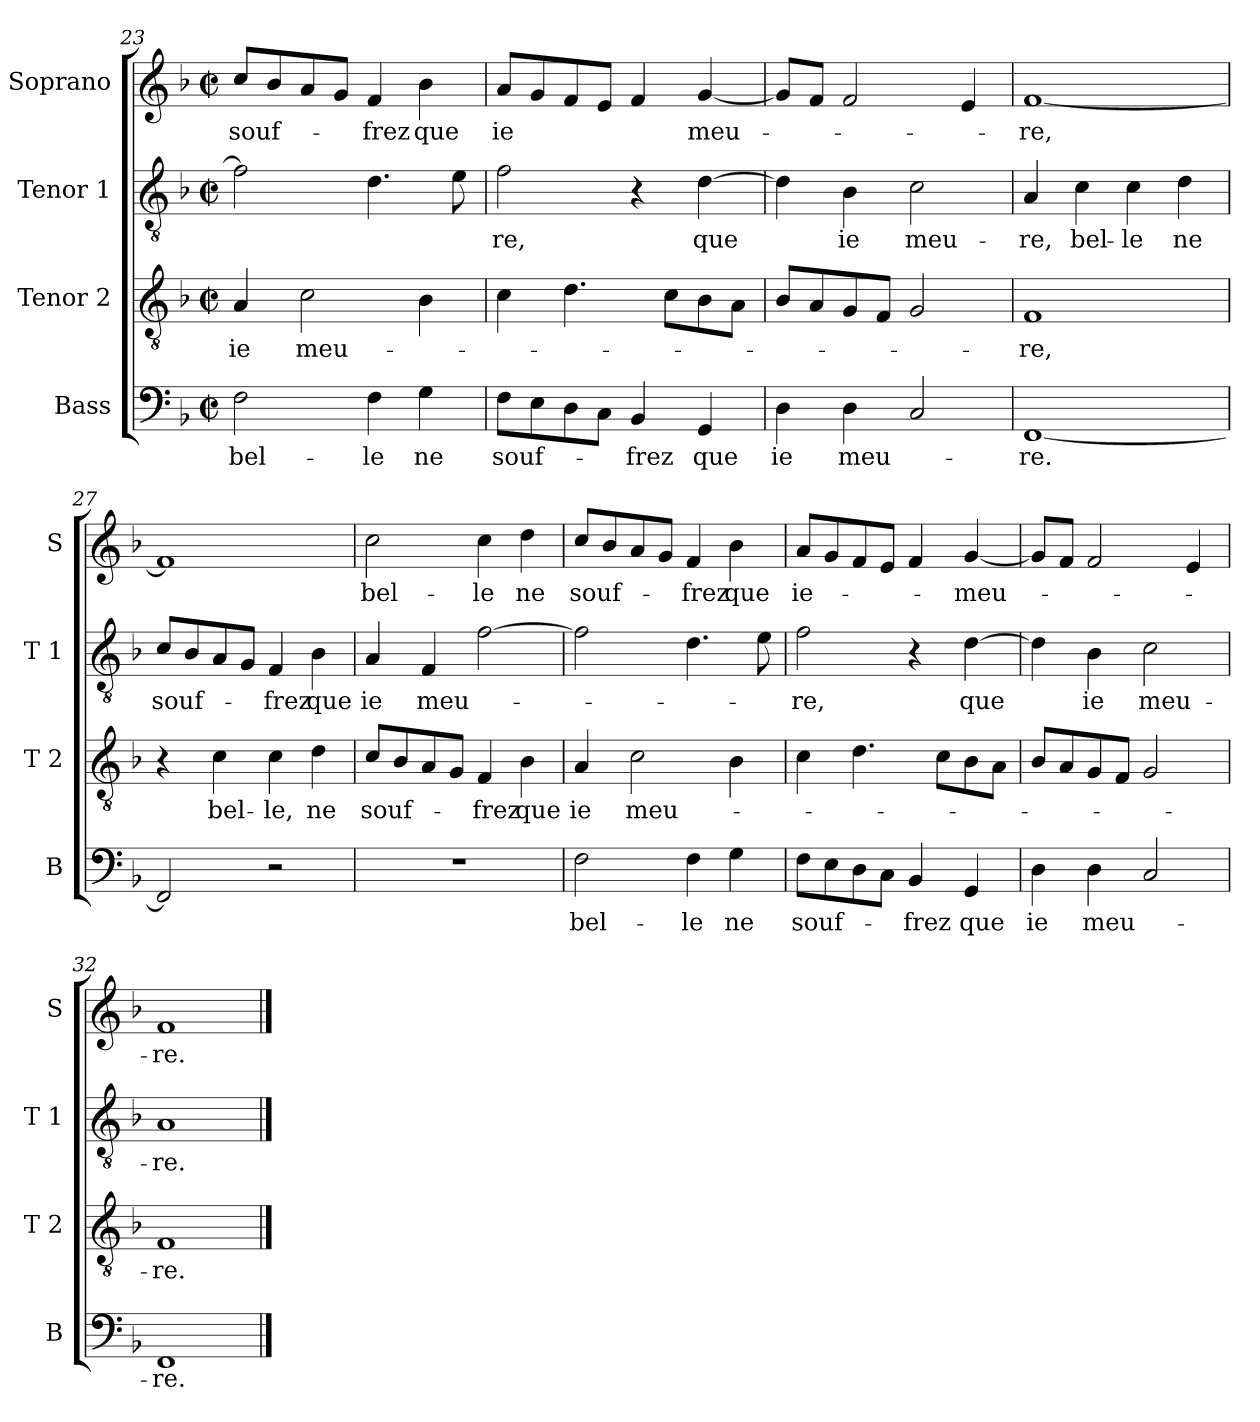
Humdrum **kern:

**kern	**text	**kern	**text	**kern	**text	**kern	**text
*part4	*part4	*part3	*part3	*part2	*part2	*part1	*part1
*staff4	*staff4	*staff3	*staff3	*staff2	*staff2	*staff1	*staff1
*I"Bass	*	*I"Tenor 2	*	*I"Tenor 1	*	*I"Soprano	*
*I'B	*	*I'T 2	*	*I'T 1	*	*I'S	*
*clefF4	*	*clefGv2	*	*clefGv2	*	*clefG2	*
*k[b-]	*	*k[b-]	*	*k[b-]	*	*k[b-]	*
*F:	*	*F:	*	*F:	*	*F:	*
*M2/2	*	*M2/2	*	*M2/2	*	*M2/2	*
*met(c|)	*	*met(c|)	*	*met(c|)	*	*met(c|)	*
=23	=23	=23	=23	=23	=23	=23	=23
!	!LO:LY:b	!	!LO:LY:b	!	!	!	!LO:LY:b
2F\	bel-	4A/	ie	2f\]	.	8cc/L	souf-
.	.	.	.	.	.	8b-/	.
!	!	!	!LO:LY:b	!	!	!	!
.	.	2c\	meu-	.	.	8a/	.
.	.	.	.	.	.	8g/J	.
!	!LO:LY:b	!	!	!	!	!	!LO:LY:b
4F\	-le	.	.	4.d\	.	4f/	-frez
!	!LO:LY:b	!	!	!	!	!	!LO:LY:b
4G\	ne	4B-\	.	.	.	4b-\	que
.	.	.	.	8e\	.	.	.
=24	=24	=24	=24	=24	=24	=24	=24
!	!LO:LY:b	!	!	!	!LO:LY:b	!	!LO:LY:b
8F\L	souf-	4c\	.	2f\	-re,	8a/L	ie
8E\	.	.	.	.	.	8g/	.
8D\	.	4.d\	.	.	.	8f/	.
8C\J	.	.	.	.	.	8e/J	.
!	!LO:LY:b	!	!	!	!	!	!
4BB-/	-frez	.	.	4r	.	4f/	.
.	.	8c\L	.	.	.	.	.
!	!LO:LY:b	!	!	!	!LO:LY:b	!	!LO:LY:b
4GG/	que	8B-\	.	[4d\	que	[4g/	meu-
.	.	8A\J	.	.	.	.	.
!!LO:PB:g=z
=25	=25	=25	=25	=25	=25	=25	=25
!	!LO:LY:b	!	!	!	!	!	!
4D\	ie	8B-/L	.	4d\]	.	8g/L]	.
.	.	8A/	.	.	.	8f/J	.
!	!LO:LY:b	!	!	!	!LO:LY:b	!	!
4D\	meu-	8G/	.	4B-\	ie	2f/	.
.	.	8F/J	.	.	.	.	.
!	!	!	!	!	!LO:LY:b	!	!
2C/	.	2G/	.	2c\	meu-	.	.
.	.	.	.	.	.	4e/	.
=26	=26	=26	=26	=26	=26	=26	=26
!	!LO:LY:b	!	!LO:LY:b	!	!LO:LY:b	!	!LO:LY:b
[1FF	-re.	1F	-re,	4A/	-re,	[1f	-re,
!	!	!	!	!	!LO:LY:b	!	!
.	.	.	.	4c\	bel-	.	.
!	!	!	!	!	!LO:LY:b	!	!
.	.	.	.	4c\	-le	.	.
!	!	!	!	!	!LO:LY:b	!	!
.	.	.	.	4d\	ne	.	.
=27	=27	=27	=27	=27	=27	=27	=27
!	!	!	!	!	!LO:LY:b	!	!
2FF/]	.	4r	.	8c/L	souf-	1f]	.
.	.	.	.	8B-/	.	.	.
!	!	!	!LO:LY:b	!	!	!	!
.	.	4c\	bel-	8A/	.	.	.
.	.	.	.	8G/J	.	.	.
!	!	!	!LO:LY:b	!	!LO:LY:b	!	!
2r	.	4c\	-le,	4F/	-frez	.	.
!	!	!	!LO:LY:b	!	!LO:LY:b	!	!
.	.	4d\	ne	4B-\	que	.	.
=28	=28	=28	=28	=28	=28	=28	=28
!	!	!	!LO:LY:b	!	!LO:LY:b	!	!LO:LY:b
1r	.	8c/L	souf-	4A/	ie	2cc\	bel-
.	.	8B-/	.	.	.	.	.
!	!	!	!	!	!LO:LY:b	!	!
.	.	8A/	.	4F/	meu-	.	.
.	.	8G/J	.	.	.	.	.
!	!	!	!LO:LY:b	!	!	!	!LO:LY:b
.	.	4F/	-frez	[2f\	.	4cc\	-le
!	!	!	!LO:LY:b	!	!	!	!LO:LY:b
.	.	4B-\	que	.	.	4dd\	ne
!!LO:LB:g=z
=29	=29	=29	=29	=29	=29	=29	=29
!	!LO:LY:b	!	!LO:LY:b	!	!	!	!LO:LY:b
2F\	bel-	4A/	ie	2f\]	.	8cc/L	souf-
.	.	.	.	.	.	8b-/	.
!	!	!	!LO:LY:b	!	!	!	!
.	.	2c\	meu-	.	.	8a/	.
.	.	.	.	.	.	8g/J	.
!	!LO:LY:b	!	!	!	!	!	!LO:LY:b
4F\	-le	.	.	4.d\	.	4f/	-frez
!	!LO:LY:b	!	!	!	!	!	!LO:LY:b
4G\	ne	4B-\	.	.	.	4b-\	que
.	.	.	.	8e\	.	.	.
=30	=30	=30	=30	=30	=30	=30	=30
!	!LO:LY:b	!	!	!	!LO:LY:b	!	!LO:LY:b
8F\L	souf-	4c\	.	2f\	-re,	8a/L	ie-
8E\	.	.	.	.	.	8g/	.
8D\	.	4.d\	.	.	.	8f/	.
8C\J	.	.	.	.	.	8e/J	.
!	!LO:LY:b	!	!	!	!	!	!
4BB-/	-frez	.	.	4r	.	4f/	.
.	.	8c\L	.	.	.	.	.
!	!LO:LY:b	!	!	!	!LO:LY:b	!	!LO:LY:b
4GG/	que	8B-\	.	[4d\	que	[4g/	-meu-
.	.	8A\J	.	.	.	.	.
=31	=31	=31	=31	=31	=31	=31	=31
!	!LO:LY:b	!	!	!	!	!	!
4D\	ie	8B-/L	.	4d\]	.	8g/L]	.
.	.	8A/	.	.	.	8f/J	.
!	!LO:LY:b	!	!	!	!LO:LY:b	!	!
4D\	meu-	8G/	.	4B-\	ie	2f/	.
.	.	8F/J	.	.	.	.	.
!	!	!	!	!	!LO:LY:b	!	!
2C/	.	2G/	.	2c\	meu-	.	.
.	.	.	.	.	.	4e/	.
=32	=32	=32	=32	=32	=32	=32	=32
!	!LO:LY:b	!	!LO:LY:b	!	!LO:LY:b	!	!LO:LY:b
1FF	-re.	1F	-re.	1A	-re.	1f	-re.
==	==	==	==	==	==	==	==
*-	*-	*-	*-	*-	*-	*-	*-
